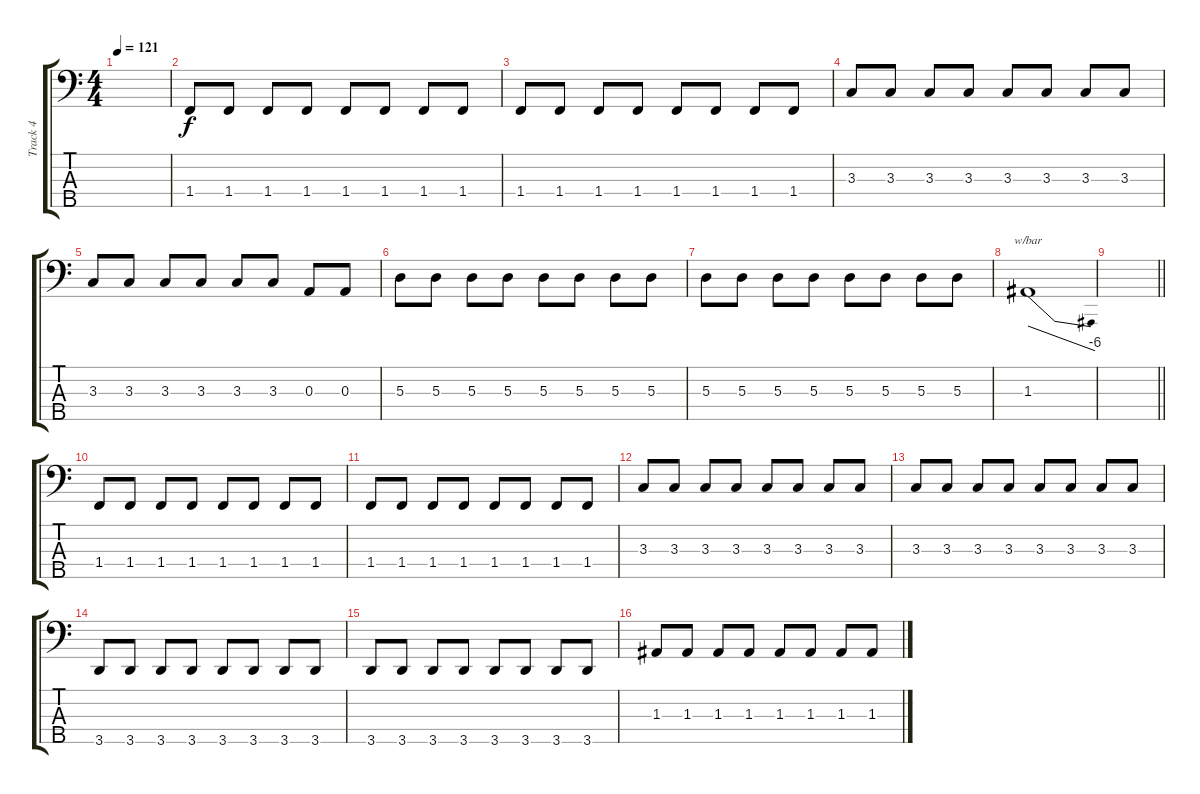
\track ("Track 4" "Track 4") {instrument electricbassfinger}
\staff {score tabs}
\tuning (G2 D2 A1 E1 B0) {hide}
\ts (4 4)
\tempo 121
\clef f4
\ks c
|
1.4.8 1.4.8 1.4.8 1.4.8 1.4.8 1.4.8 1.4.8 1.4.8 |
1.4.8 1.4.8 1.4.8 1.4.8 1.4.8 1.4.8 1.4.8 1.4.8 |
3.3.8 3.3.8 3.3.8 3.3.8 3.3.8 3.3.8 3.3.8 3.3.8 |
3.3.8 3.3.8 3.3.8 3.3.8 3.3.8 3.3.8 0.3.8 0.3.8 |
5.3.8 5.3.8 5.3.8 5.3.8 5.3.8 5.3.8 5.3.8 5.3.8 |
5.3.8 5.3.8 5.3.8 5.3.8 5.3.8 5.3.8 5.3.8 5.3.8 |
1.3.1{tbe (dive default 0 0 60 -24)} |
\barLineRight lightlight
|
\section ("" "")
1.4.8 1.4.8 1.4.8 1.4.8 1.4.8 1.4.8 1.4.8 1.4.8 |
1.4.8 1.4.8 1.4.8 1.4.8 1.4.8 1.4.8 1.4.8 1.4.8 |
3.3.8 3.3.8 3.3.8 3.3.8 3.3.8 3.3.8 3.3.8 3.3.8 |
3.3.8 3.3.8 3.3.8 3.3.8 3.3.8 3.3.8 3.3.8 3.3.8 |
3.5.8 3.5.8 3.5.8 3.5.8 3.5.8 3.5.8 3.5.8 3.5.8 |
3.5.8 3.5.8 3.5.8 3.5.8 3.5.8 3.5.8 3.5.8 3.5.8 |
1.3.8 1.3.8 1.3.8 1.3.8 1.3.8 1.3.8 1.3.8 1.3.8
